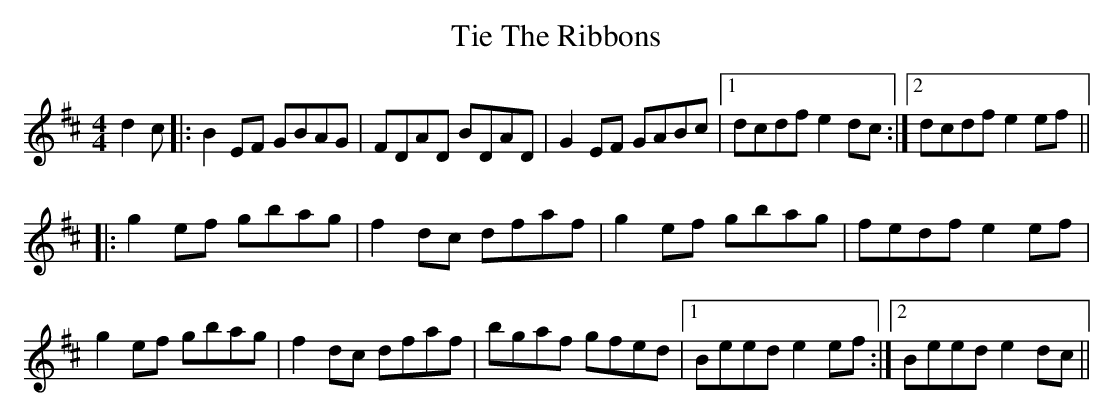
X:1
T: Tie The Ribbons
M: 4/4
L: 1/8
K: Edor
d2c|:B2EF GBAG|FDAD BDAD|G2EF GABc|1 dcdf e2dc:|2 dcdf e2ef||
|:g2ef gbag|f2dc dfaf|g2ef gbag|fedf e2ef|
g2ef gbag|f2dc dfaf|bgaf gfed|1 Beed e2ef:|2 Beed e2dc||
